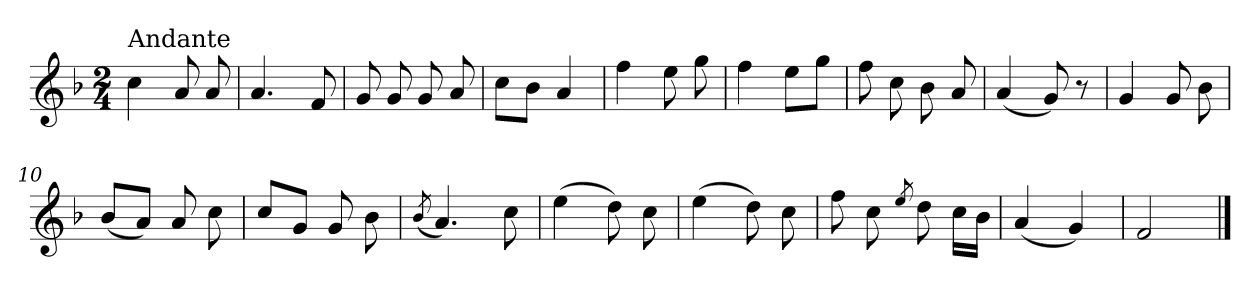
**kern
*part1
*staff1
*clefG2
*k[b-]
*F:
*M2/4
=1
!LO:TX:a:t=Andante
4cc\
8a/
8a/
=2
4.a/
8f/
=3
8g/
8g/
8g/
8a/
=4
8cc\L
8b-\J
4a/
=5
4ff\
8ee\
8gg\
=6
4ff\
8ee\L
8gg\J
=7
8ff\
8cc\
8b-\
8a/
=8
(<4a/
8g/)
8r
!!LO:LB:g=z
=9
4g/
8g/
8b-\
=10
(<8b-/L
8a/J)
8a/
8cc\
=11
8cc/L
8g/J
8g/
8b-\
=12
(<8qb-/
4.a/)
8cc\
=13
(>4ee\
8dd\)
8cc\
=14
(>4ee\
8dd\)
8cc\
=15
8ff\
8cc\
8qee/
8dd\
16cc\LL
16b-\JJ
=16
(<4a/
4g/)
=17
2f/
==
*-
